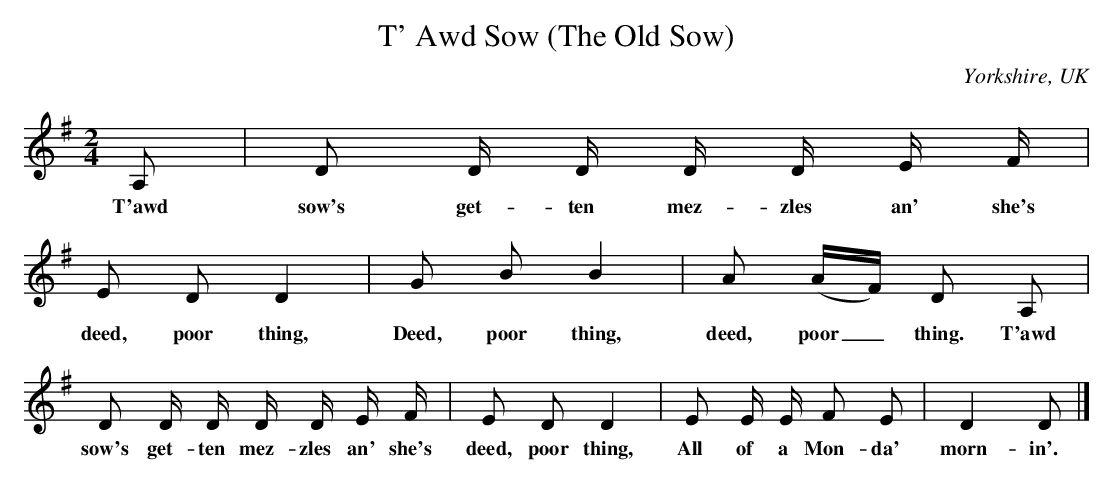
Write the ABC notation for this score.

X:1
T:T' Awd Sow (The Old Sow)
O:Yorkshire, UK
M:2/4
L:1/8
K:D mix % hexatonic(-7) = Ion/Mix
A,|D D/ D/ D/ D/ E/ F/|E D D2|G B B2|A (A/F/) D A,|
w: T'awd sow's get- ten mez- zles an' she's deed, poor thing, Deed, poor thing, deed, poor_ thing. T'awd
D D/ D/ D/ D/ E/ F/|E D D2|E E/ E/ F E|D2 D|]
w: sow's get- ten mez- zles an' she's deed, poor thing, All of a Mon- da' morn- in'.
